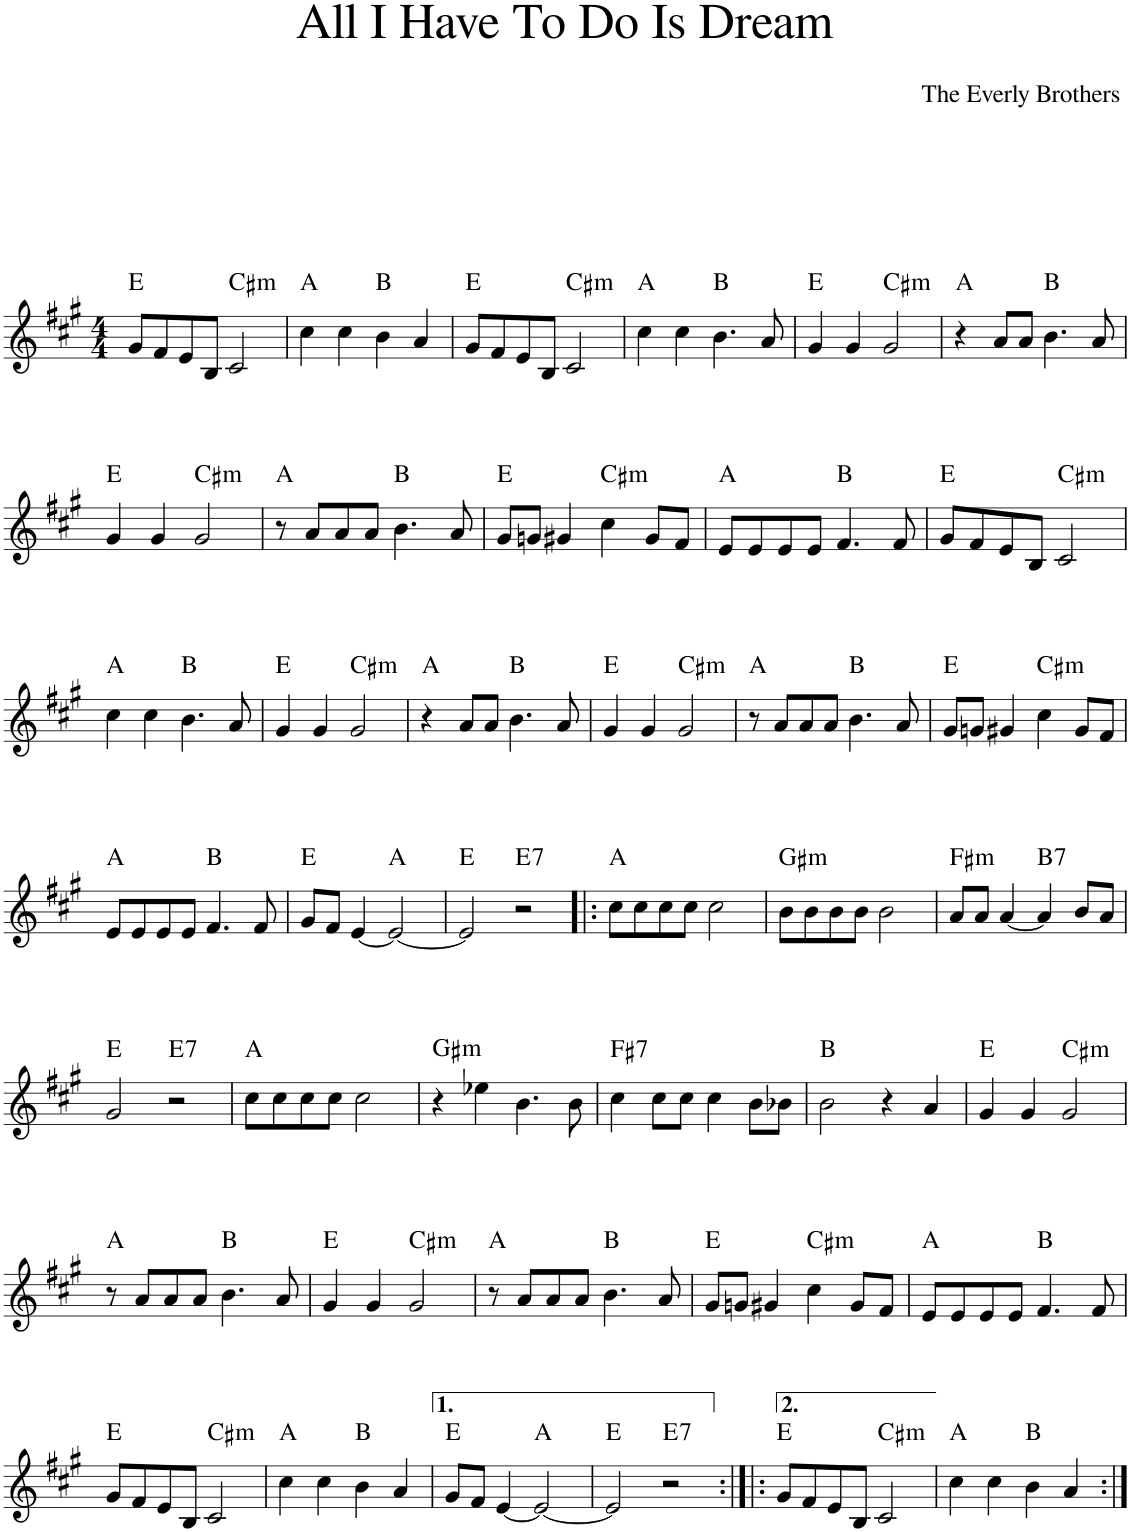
**kern	**harte
*part1	*part1
*staff1	*
*I"Piano	*
*I'Pno.	*
*clefG2	*
*k[f#c#g#]	*
*M4/4	*
=1	=1
8g#/L	E:maj
8f#/	.
8e/	.
8B/J	.
!	!LO:H:kt=m
2c#/	C#:min
=2	=2
4cc#\	A:maj
4cc#\	.
4b\	B:maj
4a/	.
=3	=3
8g#/L	E:maj
8f#/	.
8e/	.
8B/J	.
!	!LO:H:kt=m
2c#/	C#:min
=4	=4
4cc#\	A:maj
4cc#\	.
4.b\	B:maj
8a/	.
=5	=5
4g#/	E:maj
4g#/	.
!	!LO:H:kt=m
2g#/	C#:min
=6	=6
4r	A:maj
8a/L	.
8a/J	.
4.b\	B:maj
8a/	.
!!LO:LB:g=z
=7	=7
4g#/	E:maj
4g#/	.
!	!LO:H:kt=m
2g#/	C#:min
=8	=8
8r	A:maj
8a/L	.
8a/	.
8a/J	.
4.b\	B:maj
8a/	.
=9	=9
8g#/L	E:maj
8gn/J	.
4g#X/	.
!	!LO:H:kt=m
4cc#\	C#:min
8g#/L	.
8f#/J	.
=10	=10
8e/L	A:maj
8e/	.
8e/	.
8e/J	.
4.f#/	B:maj
8f#/	.
=11	=11
8g#/L	E:maj
8f#/	.
8e/	.
8B/J	.
!	!LO:H:kt=m
2c#/	C#:min
!!LO:LB:g=z
=12	=12
4cc#\	A:maj
4cc#\	.
4.b\	B:maj
8a/	.
=13	=13
4g#/	E:maj
4g#/	.
!	!LO:H:kt=m
2g#/	C#:min
=14	=14
4r	A:maj
8a/L	.
8a/J	.
4.b\	B:maj
8a/	.
=15	=15
4g#/	E:maj
4g#/	.
!	!LO:H:kt=m
2g#/	C#:min
=16	=16
8r	A:maj
8a/L	.
8a/	.
8a/J	.
4.b\	B:maj
8a/	.
=17	=17
8g#/L	E:maj
8gn/J	.
4g#X/	.
!	!LO:H:kt=m
4cc#\	C#:min
8g#/L	.
8f#/J	.
!!LO:LB:g=z
=18	=18
8e/L	A:maj
8e/	.
8e/	.
8e/J	.
4.f#/	B:maj
8f#/	.
=19	=19
8g#/L	E:maj
8f#/J	.
[4e/	.
2e/_	A:maj
=20	=20
2e/]	E:maj
!	!LO:H:kt=7
2r	E:7
=21!|:	=21!|:
8cc#\L	A:maj
8cc#\	.
8cc#\	.
8cc#\J	.
2cc#\	.
=22	=22
!	!LO:H:kt=m
8b\L	G#:min
8b\	.
8b\	.
8b\J	.
2b\	.
=23	=23
!	!LO:H:kt=m
8a/L	F#:min
8a/J	.
[4a/	.
!	!LO:H:kt=7
4a/]	B:7
8b/L	.
8a/J	.
!!LO:LB:g=z
=24	=24
2g#/	E:maj
!	!LO:H:kt=7
2r	E:7
=25	=25
8cc#\L	A:maj
8cc#\	.
8cc#\	.
8cc#\J	.
2cc#\	.
=26	=26
!	!LO:H:kt=m
4r	G#:min
4ee-X\	.
4.b\	.
8b\	.
=27	=27
!	!LO:H:kt=7
4cc#\	F#:7
8cc#\L	.
8cc#\J	.
4cc#\	.
8b\L	.
8b-X\J	.
=28	=28
2b\	B:maj
4r	.
4a/	.
=29	=29
4g#/	E:maj
4g#/	.
!	!LO:H:kt=m
2g#/	C#:min
!!LO:LB:g=z
=30	=30
8r	A:maj
8a/L	.
8a/	.
8a/J	.
4.b\	B:maj
8a/	.
=31	=31
4g#/	E:maj
4g#/	.
!	!LO:H:kt=m
2g#/	C#:min
=32	=32
8r	A:maj
8a/L	.
8a/	.
8a/J	.
4.b\	B:maj
8a/	.
=33	=33
8g#/L	E:maj
8gn/J	.
4g#X/	.
!	!LO:H:kt=m
4cc#\	C#:min
8g#/L	.
8f#/J	.
=34	=34
8e/L	A:maj
8e/	.
8e/	.
8e/J	.
4.f#/	B:maj
8f#/	.
!!LO:LB:g=z
=35	=35
8g#/L	E:maj
8f#/	.
8e/	.
8B/J	.
!	!LO:H:kt=m
2c#/	C#:min
=36	=36
4cc#\	A:maj
4cc#\	.
4b\	B:maj
4a/	.
=37	=37
8g#/L	E:maj
8f#/J	.
[4e/	.
2e/_	A:maj
=38	=38
2e/]	E:maj
!	!LO:H:kt=7
2r	E:7
=39:|!|:	=39:|!|:
8g#/L	E:maj
8f#/	.
8e/	.
8B/J	.
!	!LO:H:kt=m
2c#/	C#:min
=40	=40
4cc#\	A:maj
4cc#\	.
4b\	B:maj
4a/	.
=:|!	=:|!
*-	*-
